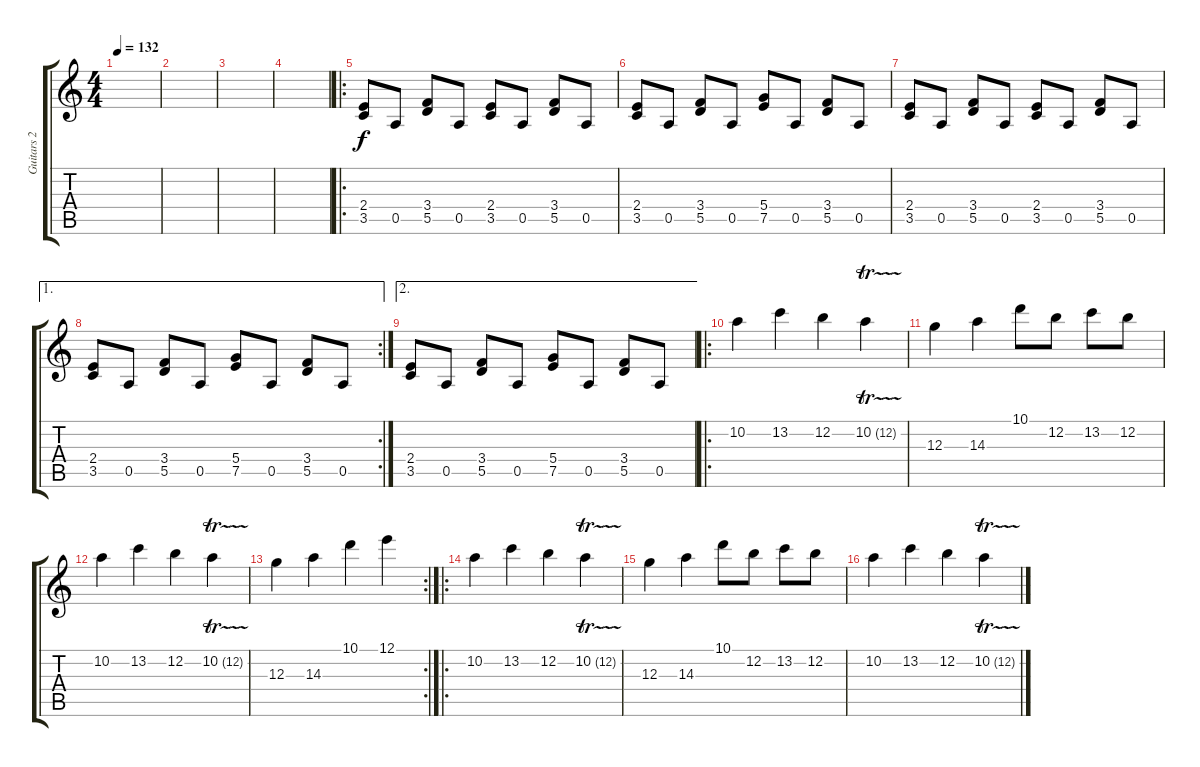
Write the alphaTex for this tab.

\track ("Guitars 2" "Guitars 2") {instrument distortionguitar}
\staff {score tabs}
\tuning (E4 B3 G3 D3 A2 E2) {hide}
\ts (4 4)
\tempo 132
\clef g2
\ks c
|
|
|
|
\ro
(2.4 3.5).8 0.5.8 (3.4 5.5).8 0.5.8 (2.4 3.5).8 0.5.8 (3.4 5.5).8 0.5.8 |
(2.4 3.5).8 0.5.8 (3.4 5.5).8 0.5.8 (5.4 7.5).8 0.5.8 (3.4 5.5).8 0.5.8 |
(2.4 3.5).8 0.5.8 (3.4 5.5).8 0.5.8 (2.4 3.5).8 0.5.8 (3.4 5.5).8 0.5.8 |
\ae 1
\rc 2
(2.4 3.5).8 0.5.8 (3.4 5.5).8 0.5.8 (5.4 7.5).8 0.5.8 (3.4 5.5).8 0.5.8 |
\ae 2
(2.4 3.5).8 0.5.8 (3.4 5.5).8 0.5.8 (5.4 7.5).8 0.5.8 (3.4 5.5).8 0.5.8 |
\ro
10.2.4 13.2.4 12.2.4 10.2{tr (12 16)}.4 |
12.3.4 14.3.4 10.1.8 12.2.8 13.2.8 12.2.8 |
10.2.4 13.2.4 12.2.4 10.2{tr (12 16)}.4 |
\rc 2
12.3.4 14.3.4 10.1.4 12.1.4 |
\ro
10.2.4 13.2.4 12.2.4 10.2{tr (12 16)}.4 |
12.3.4 14.3.4 10.1.8 12.2.8 13.2.8 12.2.8 |
10.2.4 13.2.4 12.2.4 10.2{tr (12 16)}.4
